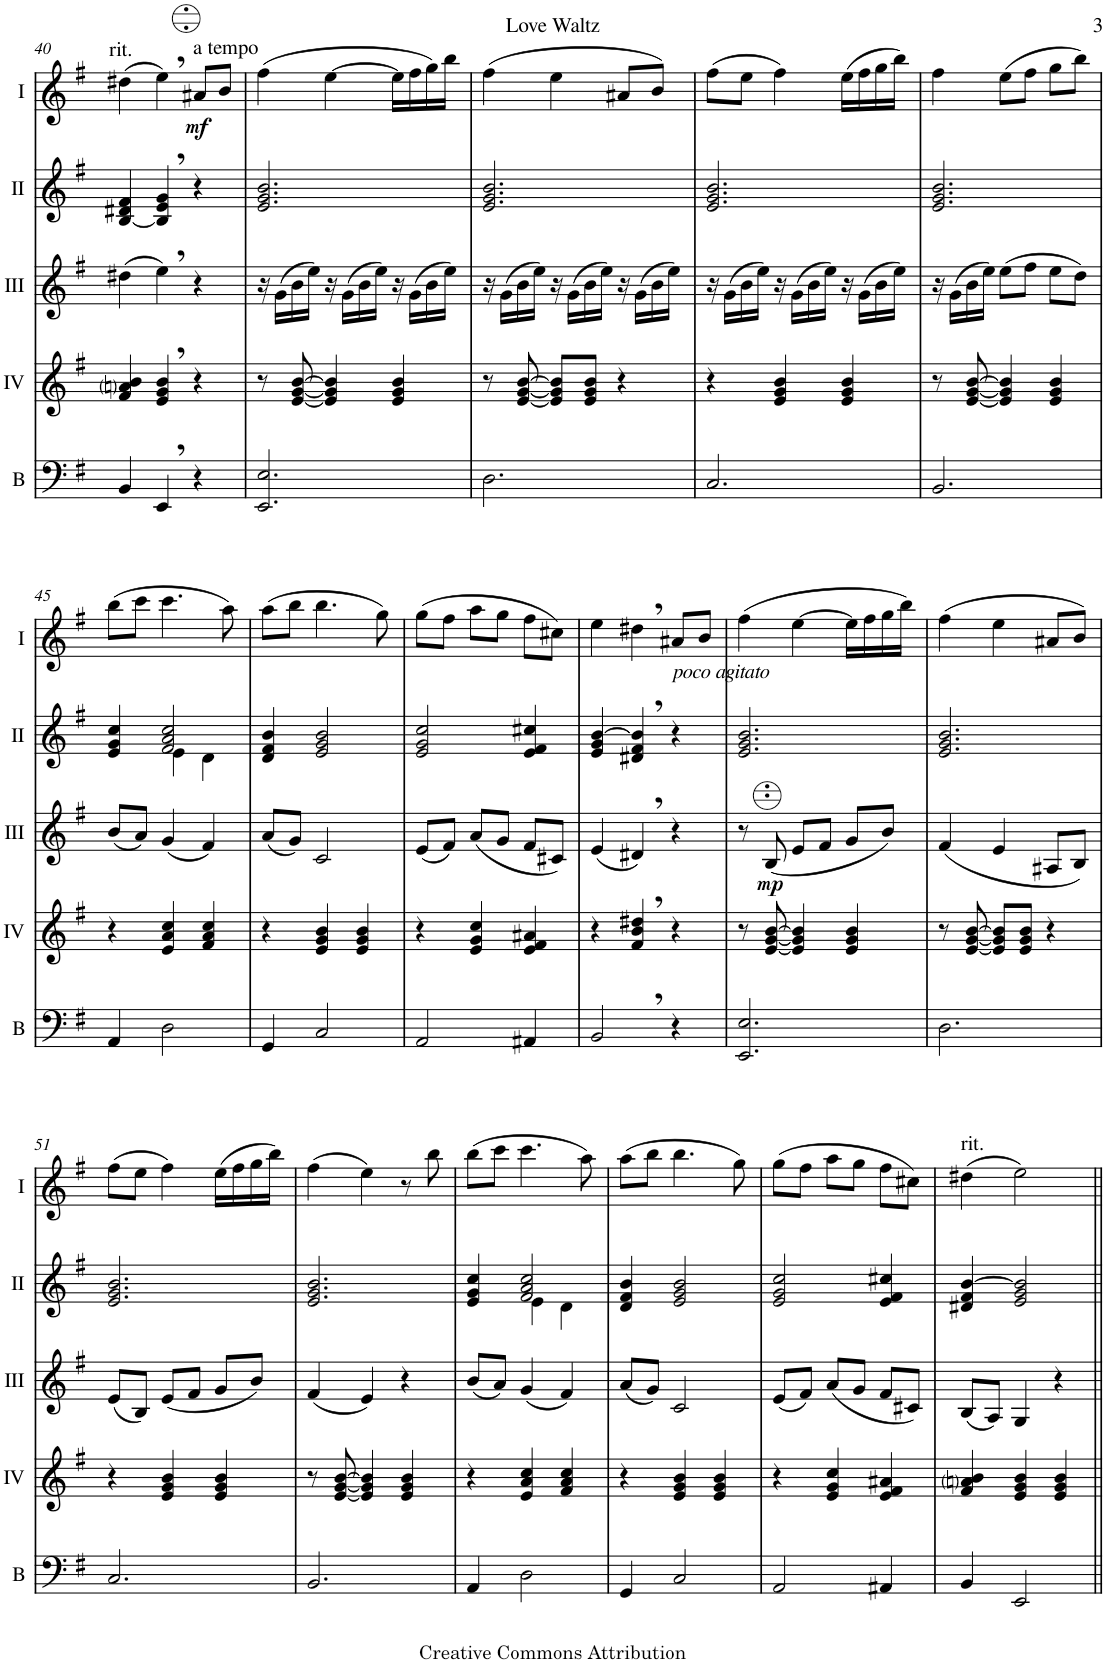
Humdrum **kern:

**kern	**kern	**kern	**dynam	**kern	**kern	**dynam
*part5	*part4	*part3	*part3	*part2	*part1	*part1
*staff5	*staff4	*staff3	*staff3	*staff2	*staff1	*staff1
*I"Bass	*I"Acc. 4	*I"Acc. 3	*	*I"Acc. 2	*I"Acc. 1	*
*I'B	*	*	*	*	*	*
!!LO:PB:g=z
*clefF4	*clefG2	*clefG2	*	*clefG2	*clefG2	*
*Trd7c12	*Trd7c12	*	*	*	*	*
*k[f#]	*k[f#]	*k[f#]	*	*k[f#]	*k[f#]	*
*M3/4	*M3/4	*M3/4	*	*M3/4	*M3/4	*
=40	=40	=40	=40	=40	=40	=40
!	!	!	!	!	!LO:TX:a:t=rit.	!
4BB/	4f#/ 4ani/ 4b/	(4dd#X\	.	[4B/ 4d#X/ 4f#/	(4dd#X\	.
4EE,/	4e/, 4g/, 4b/,	4ee,\)	.	4B/], 4e/, 4g/,	4ee,\)	.
!	!	!	!	!	!LO:TX:a:t=a tempo	!
!	!	!	!	!	!	!LO:DY:b
4r	4r	4r	.	4r	8a#X/L	mf
.	.	.	.	.	8b/J	.
=41	=41	=41	=41	=41	=41	=41
2.EE/ 2.E/	8r	16r	.	2.e/ 2.g/ 2.b/	(4ff#\	.
.	.	(16g\LL	.	.	.	.
.	[8e/ [8g/ [8b/	16b\	.	.	.	.
.	.	16ee\JJ)	.	.	.	.
.	4e/] 4g/] 4b/]	16r	.	.	[4ee\	.
.	.	(16g\LL	.	.	.	.
.	.	16b\	.	.	.	.
.	.	16ee\JJ)	.	.	.	.
.	4e/ 4g/ 4b/	16r	.	.	16ee\LL]	.
.	.	(16g\LL	.	.	16ff#\	.
.	.	16b\	.	.	16gg\)	.
.	.	16ee\JJ)	.	.	16bb\JJ	.
=42	=42	=42	=42	=42	=42	=42
2.D\	8r	16r	.	2.e/ 2.g/ 2.b/	(4ff#\	.
.	.	(16g\LL	.	.	.	.
.	[8e/ [8g/ [8b/	16b\	.	.	.	.
.	.	16ee\JJ)	.	.	.	.
.	8e/] 8g/] 8b/]L	16r	.	.	4ee\	.
.	.	(16g\LL	.	.	.	.
.	8e/ 8g/ 8b/J	16b\	.	.	.	.
.	.	16ee\JJ)	.	.	.	.
.	4r	16r	.	.	8a#X/L	.
.	.	(16g\LL	.	.	.	.
.	.	16b\	.	.	8b/J)	.
.	.	16ee\JJ)	.	.	.	.
=43	=43	=43	=43	=43	=43	=43
2.C/	4r	16r	.	2.e/ 2.g/ 2.b/	(8ff#\L	.
.	.	(16g\LL	.	.	.	.
.	.	16b\	.	.	8ee\J	.
.	.	16ee\JJ)	.	.	.	.
.	4e/ 4g/ 4b/	16r	.	.	4ff#\)	.
.	.	(16g\LL	.	.	.	.
.	.	16b\	.	.	.	.
.	.	16ee\JJ)	.	.	.	.
.	4e/ 4g/ 4b/	16r	.	.	(16ee\LL	.
.	.	(16g\LL	.	.	16ff#\	.
.	.	16b\	.	.	16gg\	.
.	.	16ee\JJ)	.	.	16bb\JJ)	.
=44	=44	=44	=44	=44	=44	=44
2.BB/	8r	16r	.	2.e/ 2.g/ 2.b/	4ff#\	.
.	.	(16g\LL	.	.	.	.
.	[8e/ [8g/ [8b/	16b\	.	.	.	.
.	.	16ee\JJ)	.	.	.	.
.	4e/] 4g/] 4b/]	(8ee\L	.	.	(8ee\L	.
.	.	8ff#\J	.	.	8ff#\J	.
.	4e/ 4g/ 4b/	8ee\L	.	.	8gg\L	.
.	.	8dd\J)	.	.	8bb\J)	.
!!LO:LB:g=z
=45	=45	=45	=45	=45	=45	=45
*	*	*	*	*^	*	*
4AA/	4r	(8b/L	.	4e/ 4g/ 4cc/	4ryy	(8bb\L	.
.	.	8a/J)	.	.	.	8ccc\J	.
2D\	4e/ 4a/ 4cc/	(4g/	.	2f#/ 2a/ 2cc/	4e\	4.ccc\	.
.	4f#/ 4a/ 4cc/	4f#/)	.	.	4d\	.	.
.	.	.	.	.	.	8aa\)	.
*	*	*	*	*v	*v	*	*
=46	=46	=46	=46	=46	=46	=46
4GG/	4r	(8a/L	.	4d/ 4f#/ 4b/	(8aa\L	.
.	.	8g/J)	.	.	8bb\J	.
2C/	4e/ 4g/ 4b/	2c/	.	2e/ 2g/ 2b/	4.bb\	.
.	4e/ 4g/ 4b/	.	.	.	.	.
.	.	.	.	.	8gg\)	.
=47	=47	=47	=47	=47	=47	=47
2AA/	4r	(8e/L	.	2e/ 2g/ 2cc/	(8gg\L	.
.	.	8f#/J)	.	.	8ff#\J	.
.	4e/ 4g/ 4cc/	(8a/L	.	.	8aa\L	.
.	.	8g/J	.	.	8gg\J	.
4AA#X/	4e/ 4f#/ 4a#X/	8f#/L	.	4e/ 4f#/ 4cc#X/	8ff#\L	.
.	.	8c#X/J)	.	.	8cc#X\J)	.
=48	=48	=48	=48	=48	=48	=48
2BB,/	4r	(4e/	.	4e/ 4g/ [4b/	4ee\	.
.	4f#/, 4b/, 4dd#X/,	4d#X,/)	.	4d#X/, 4f#/, 4b/],	4dd#X,\	.
!	!	!	!	!	!LO:TX:b:i:t=poco agitato	!
4r	4r	4r	.	4r	8a#X/L	.
.	.	.	.	.	8b/J	.
=49	=49	=49	=49	=49	=49	=49
2.EE/ 2.E/	8r	8r	.	2.e/ 2.g/ 2.b/	(4ff#\	.
!	!	!	!LO:DY:b	!	!	!
.	[8e/ [8g/ [8b/	(8B/	mp	.	.	.
.	4e/] 4g/] 4b/]	8e/L	.	.	[4ee\	.
.	.	8f#/J	.	.	.	.
.	4e/ 4g/ 4b/	8g/L	.	.	16ee\LL]	.
.	.	.	.	.	16ff#\	.
.	.	8b/J)	.	.	16gg\	.
.	.	.	.	.	16bb\JJ)	.
=50	=50	=50	=50	=50	=50	=50
2.D\	8r	(4f#/	.	2.e/ 2.g/ 2.b/	(4ff#\	.
.	[8e/ [8g/ [8b/	.	.	.	.	.
.	8e/] 8g/] 8b/]L	4e/	.	.	4ee\	.
.	8e/ 8g/ 8b/J	.	.	.	.	.
.	4r	8A#X/L	.	.	8a#X/L	.
.	.	8B/J)	.	.	8b/J)	.
!!LO:LB:g=z
=51	=51	=51	=51	=51	=51	=51
2.C/	4r	(8e/L	.	2.e/ 2.g/ 2.b/	(8ff#\L	.
.	.	8B/J)	.	.	8ee\J	.
.	4e/ 4g/ 4b/	(8e/L	.	.	4ff#\)	.
.	.	8f#/J	.	.	.	.
.	4e/ 4g/ 4b/	8g/L	.	.	(16ee\LL	.
.	.	.	.	.	16ff#\	.
.	.	8b/J)	.	.	16gg\	.
.	.	.	.	.	16bb\JJ)	.
=52	=52	=52	=52	=52	=52	=52
2.BB/	8r	(4f#/	.	2.e/ 2.g/ 2.b/	(4ff#\	.
.	[8e/ [8g/ [8b/	.	.	.	.	.
.	4e/] 4g/] 4b/]	4e/)	.	.	4ee\)	.
.	4e/ 4g/ 4b/	4r	.	.	8r	.
.	.	.	.	.	8bb\	.
=53	=53	=53	=53	=53	=53	=53
*	*	*	*	*^	*	*
4AA/	4r	(8b/L	.	4e/ 4g/ 4cc/	4ryy	(8bb\L	.
.	.	8a/J)	.	.	.	8ccc\J	.
2D\	4e/ 4a/ 4cc/	(4g/	.	2f#/ 2a/ 2cc/	4e\	4.ccc\	.
.	4f#/ 4a/ 4cc/	4f#/)	.	.	4d\	.	.
.	.	.	.	.	.	8aa\)	.
*	*	*	*	*v	*v	*	*
=54	=54	=54	=54	=54	=54	=54
4GG/	4r	(8a/L	.	4d/ 4f#/ 4b/	(8aa\L	.
.	.	8g/J)	.	.	8bb\J	.
2C/	4e/ 4g/ 4b/	2c/	.	2e/ 2g/ 2b/	4.bb\	.
.	4e/ 4g/ 4b/	.	.	.	.	.
.	.	.	.	.	8gg\)	.
=55	=55	=55	=55	=55	=55	=55
2AA/	4r	(8e/L	.	2e/ 2g/ 2cc/	(8gg\L	.
.	.	8f#/J)	.	.	8ff#\J	.
.	4e/ 4g/ 4cc/	(8a/L	.	.	8aa\L	.
.	.	8g/J	.	.	8gg\J	.
4AA#X/	4e/ 4f#/ 4a#X/	8f#/L	.	4e/ 4f#/ 4cc#X/	8ff#\L	.
.	.	8c#X/J)	.	.	8cc#X\J)	.
=56	=56	=56	=56	=56	=56	=56
!	!	!	!	!	!LO:TX:a:t=rit.	!
4BB/	4f#/ 4ani/ 4b/	(8B/L	.	4d#X/ 4f#/ [4b/	(4dd#X\	.
.	.	8A/J)	.	.	.	.
2EE/	4e/ 4g/ 4b/	4G/	.	2e/ 2g/ 2b/]	2ee\)	.
.	4e/ 4g/ 4b/	4r	.	.	.	.
=||	=||	=||	=||	=||	=||	=||
*-	*-	*-	*-	*-	*-	*-
